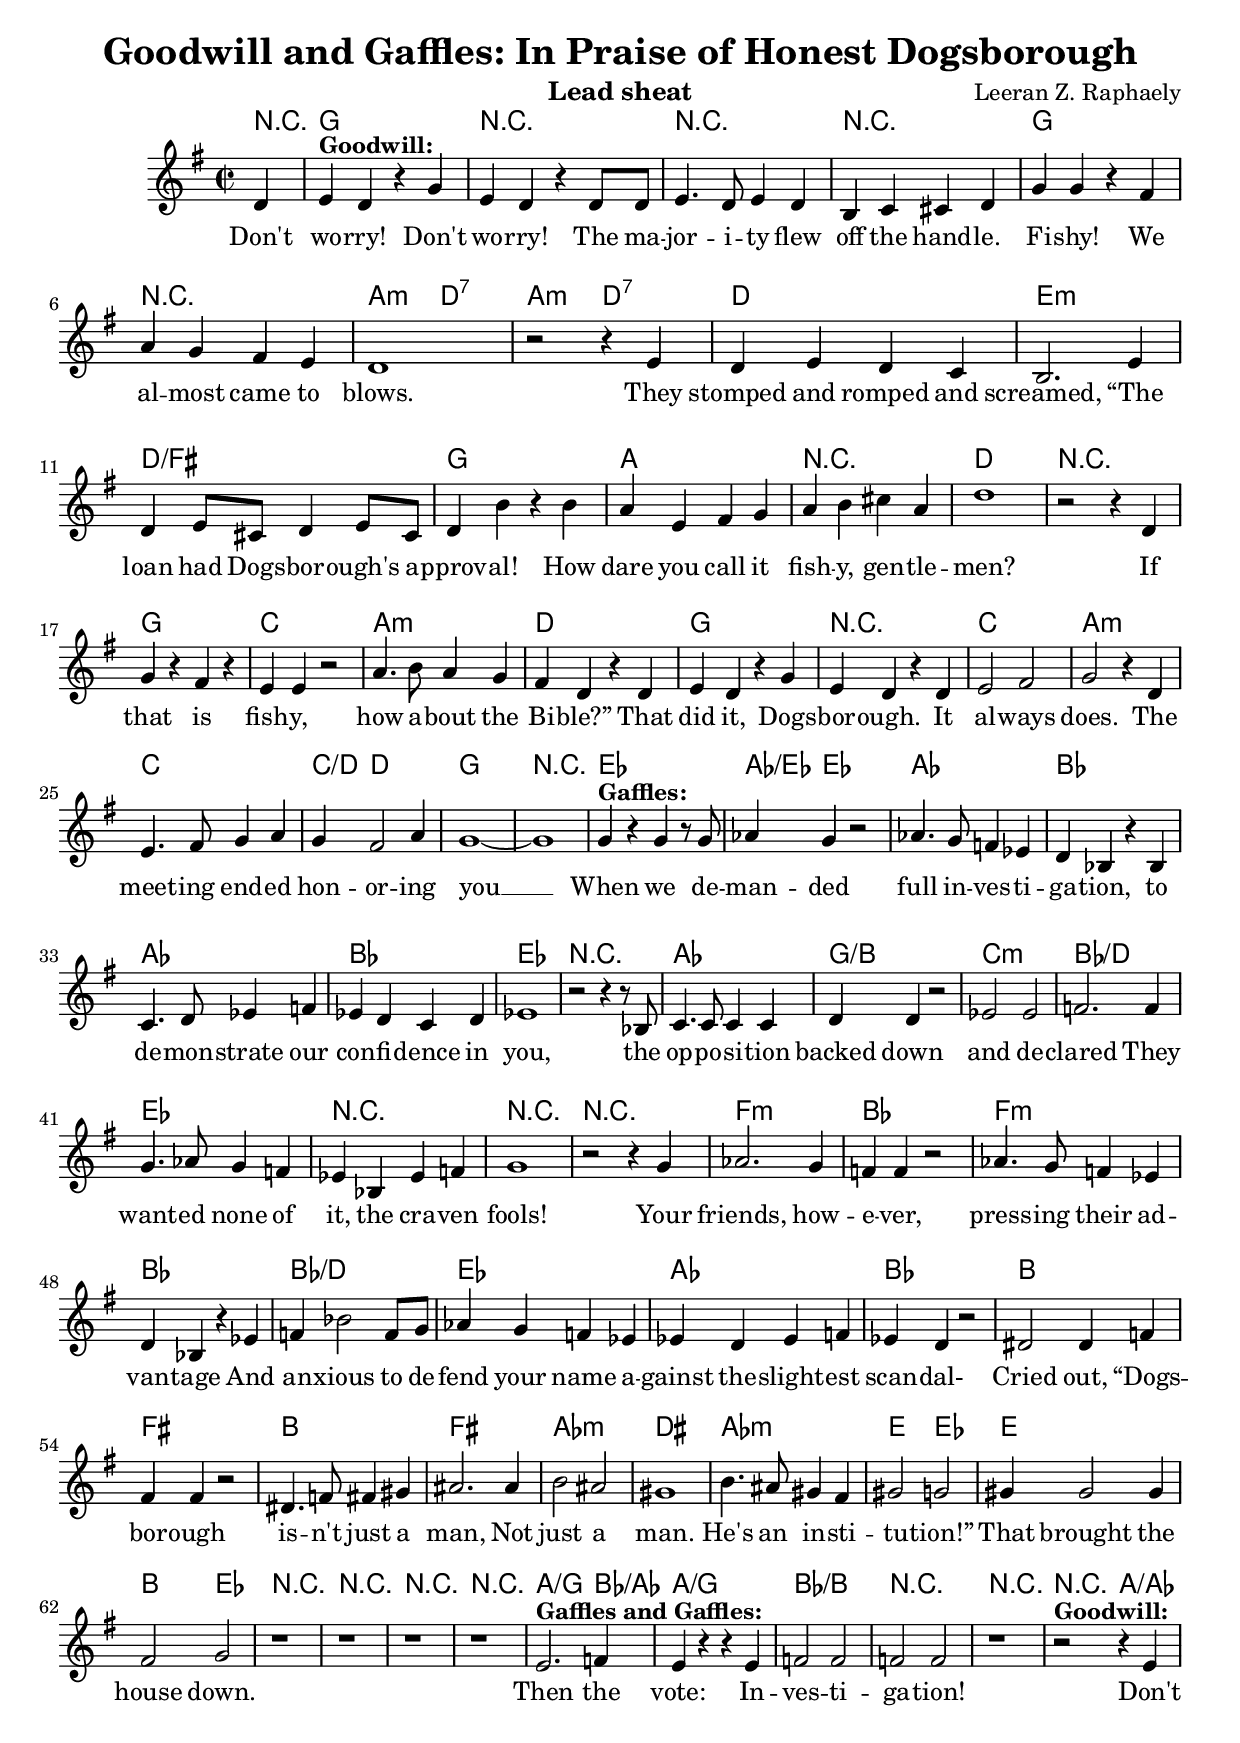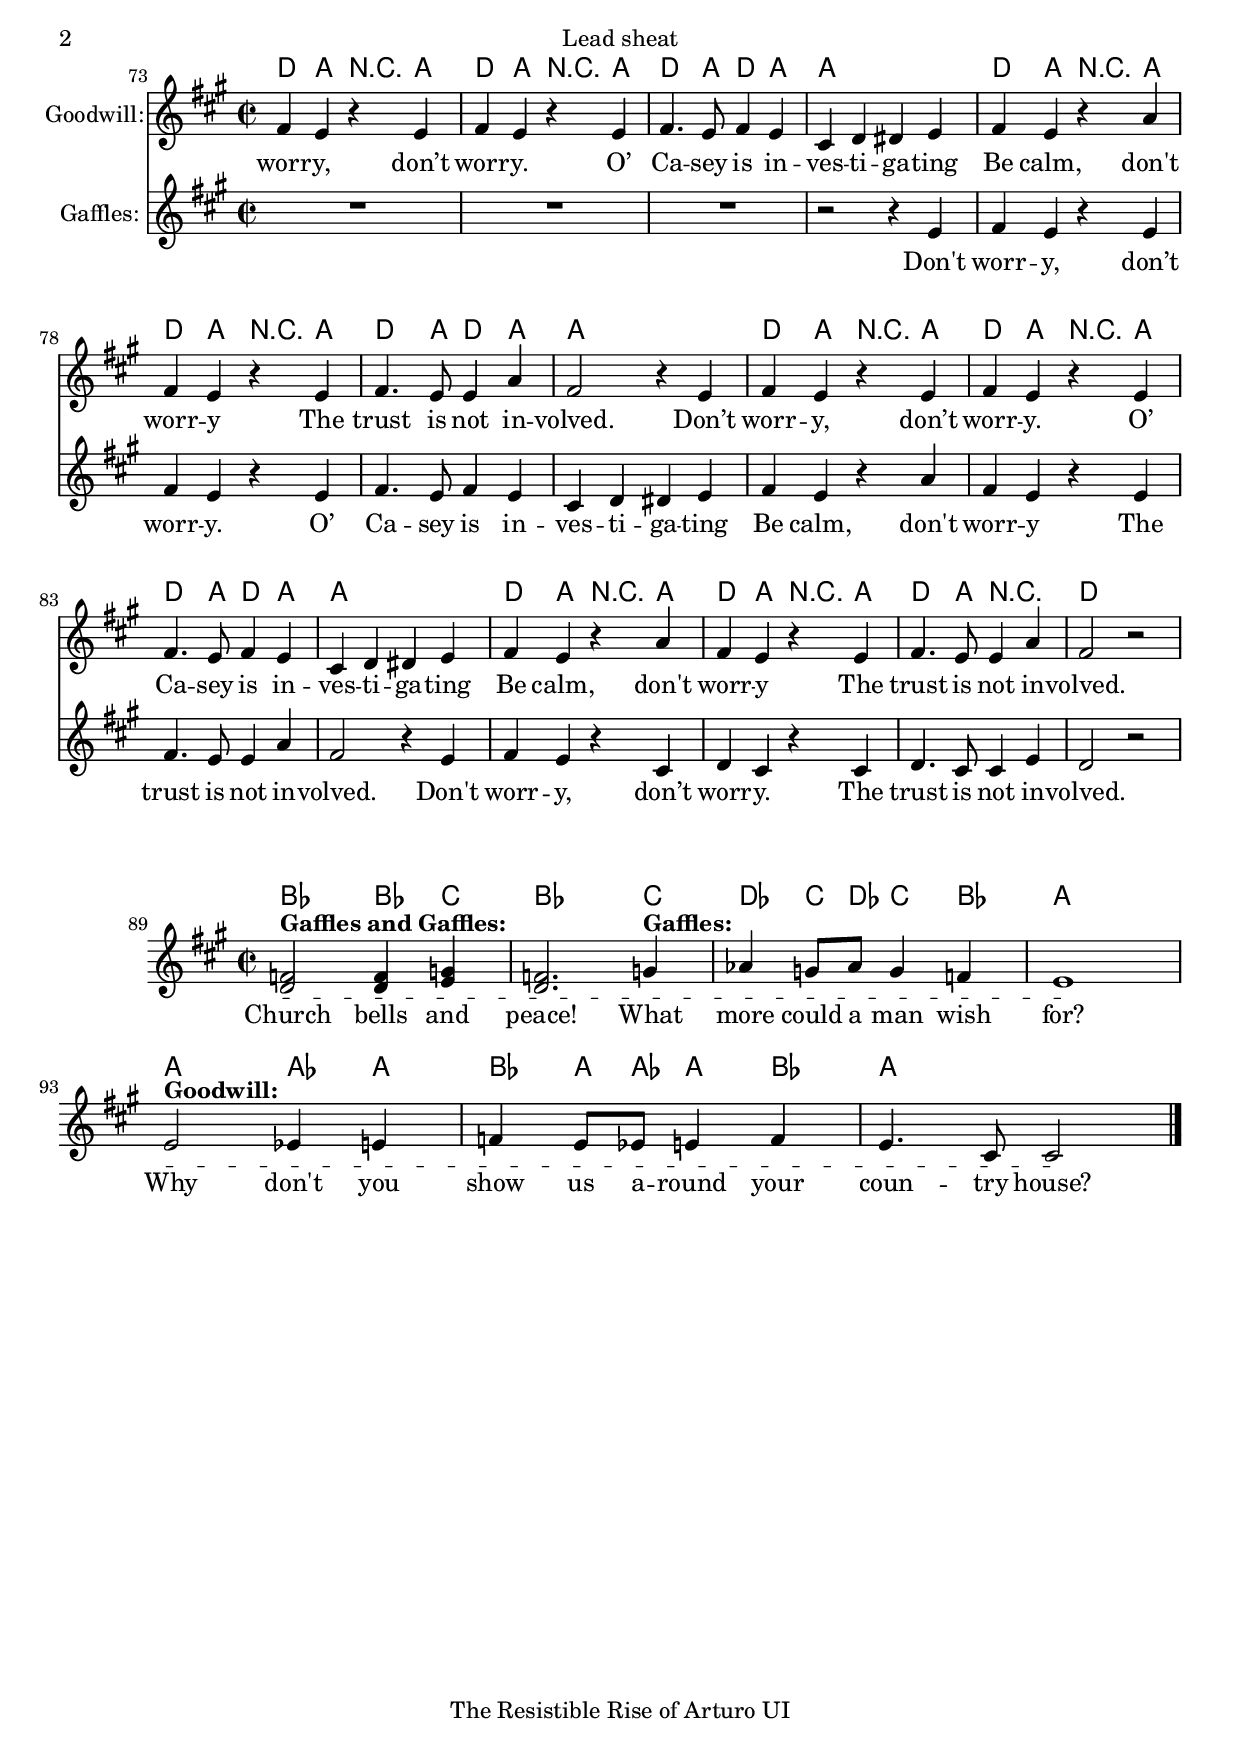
\header {
	title = "Goodwill and Gaffles: In Praise of Honest Dogsborough"
	composer = "Leeran Z. Raphaely"
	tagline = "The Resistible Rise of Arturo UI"
	instrument = "Lead sheat"
}

\paper {
	between-system-padding = #1
	between-system-space = 4\cm
}

\version "2.10.33"

Good = \markup {\bold Goodwill:}
Gaff = \markup {\bold Gaffles:}
Both = \markup {\bold { Gaffles and Gaffles:}}
PedalB = {
	\textSpannerDown
    \override TextSpanner #'edge-text = #'("Pedal B " . "")
}
PedalBb = {
	\textSpannerDown
    \override TextSpanner #'edge-text = #'("Pedal Bb " . "")
}

<<

\chords {
	r4
	g1 r r r
	g r a2:min d:7 a:min d:7
	d1 e:min d/fis g
	a r d r
	g c a:min d
	g r c a:min
	c c4/d d2. g1 r
	
	ees aes4/ees ees2. aes1 bes
	aes bes ees r
	aes g/b c:min bes/d ees r r r
	f:min bes f:min bes bes/d
	ees aes bes

	b fis b fis aes:min dis aes:min
	e2 ees e1 b2 ees
	r1 r r r

	a2./g bes4/aes a1/g
	bes/b r r r2 a/aes
}

\relative c' {
	% \autoBeamOff
	\key g \major
	\override Staff.TimeSignature #'style = #'()
	\time 2/2
	\partial 4 d4          % Don't
	e^\Good d r g          % worry! Don't
	e d r4 d8 d            % worry! The ma
	e4. d8 e4 d            % jority flew
	b c cis d              % off the handle
	g4 g r fis             % Fishy! We
	a g fis e              % almost came to.
	d1                     % blows
	r2 r4 e                % They
	d e d c                % stomped and romped and
	b2. e4                 % screamed. "The
	d  e8 cis d4 e8 cis    % loan had Dogsborough's ap
	d4 b' r b              % proval! How
	a e fis g              % dare you call it
	a b cis a              % fishy gentle-
	d1                     % men?
	r2 r4 d,               % If
	g r fis r              % that is
	e e r2                 % fishy	
	a4. b8 a4 g            % How about the
	fis d r d              % bible. That
	e d r g                % did it. Dogs
	e d r d                % borough. It
	e2 fis                 % always
	g r4 d                 % does. The
	e4. fis8  g4 a         % meeting ended
	g fis2 a4              % honoring
	g1~ g1                 % you

	g4^\Gaff r g r8 g      % When we de-
	aes4 g r2              % manded
	aes4. g8 f4 ees        % full investi
	d4 bes r4 bes          % gation. to
	c4. d8 ees4 f          % demonstrate our
	ees d c d              % confidence in
	ees1 r2 r4 r8 bes      % you. The
	c4. c8 c4 c            % opposition
	d d r2                 % backed down
	ees2 ees               % and de-
	f2. f4                 % clared They
	g4. aes8 g4 f          % wanted none of it
	ees bes ees f          % it the craven
	g1                     % fools
	r2 r4 g                % Your
	aes2. g4               % friends how-
	f4 f r2                % ever
	aes4. g8 f4 ees        % pressing their ad-
	d bes r4 ees           % vantage And
	f4 bes2 f8 g           % anxious to de-
	aes4 g f ees           % fend your name a
	ees d ees f            % gainst the slightest
	ees d r2               % scandal

	dis2 dis4 f            % Cried out Dogs
	fis4 fis r2            % borough
	dis4. f8 fis4 gis      % Isn't just a
	ais2. ais4             % man. Not
	b2 ais2                % just a
	gis1                   % man
	b4. ais8 gis4 fis      % He's an insti
	gis2 g                 % stution
	gis4 gis2 gis4         % That brought the
	fis2 g                 % house down
	
	r1 r r r
	e2.^\Both f4
	e4 r r e
	f2 f f f
	r1 r2^\Good r4 e             % Don't
}
\addlyrics {
	Don't wo -- rry! Don't wo -- rry!
	The ma -- jor -- i -- ty flew off
	the hand -- le. Fi -- shy! We al -- most came to blows.
	They stomped and romped and screamed,
	“The loan had Dogs -- bor -- ough's a -- pprov -- al!
	How dare you call it fish -- y, gen -- tle -- men?
	If that is fish -- y, how a -- bout the Bi -- ble?”
	That did it, Dogs -- bor -- ough. It al -- ways does.
	The meet -- ing end -- ed hon -- or -- ing you __

	When we de -- man -- ded full in -- ves -- ti -- ga -- tion,
	to de -- mon -- strate our con -- fi -- dence in you,
	the op -- po -- si -- tion backed down and de -- clared
	They want -- ed none of it, the cra -- ven fools!
	Your friends, how -- e -- ver, press -- ing their ad -- van -- tage
	And an -- xious to de -- fend your name a -- gainst
	the -- slight -- est scan -- dal-

	Cried out, “Dogs -- bor -- ough is -- n't just a man,
	Not just a man. He's an in -- sti -- tu -- tion!”
	That brought the house down.

	Then the vote: In -- ves -- ti -- ga -- tion! Don't
}
>>

<<

\chords {
	d4 a r a d a r a
	d4. a8 d4 a
	a1
	d4 a r a d a r a
	d4. a8 d4 a a1

	d4 a r a d a r a
	d4. a8 d4 a a1

	d4 a r a d a r a
	d4. a8 r2 d1
}

\relative c' {
	% \autoBeamOff
	<<
		\new Staff {
			\set Score.currentBarNumber = #73

			\set Staff.instrumentName = "Goodwill:"
			\override Staff.TimeSignature #'style = #'()
			\time 2/2
			\key a \major
			fis4 e r e        % worry, don't
			fis e r e         % worry. O'
			fis4. e8 fis4 e   % Casey is in
			cis d dis e       % vestigating
			fis e r a         % Be calm, don't
			fis e r e         % worry, the
			fis4. e8 e4 a     % trust is not in
			fis2 r4 e4        % volved. Don't

			fis4 e r e        % worry, don't
			fis e r e         % worry. O'
			fis4. e8 fis4 e   % Casey is in
			cis d dis e       % vestigating
			fis e r a         % Be calm, don't
			fis e r e         % worry, the
			fis4. e8 e4 a     % trust is not in
			fis2 r            % volved.
		}
		\addlyrics {
			worr -- y, don’t worr -- y.
			O’ Ca -- sey is in -- ves -- ti -- ga -- ting
			Be calm, don't worr -- y
			The trust is not in -- volved. Don’t

			worr -- y, don’t worr -- y.
			O’ Ca -- sey is in -- ves -- ti -- ga -- ting
			Be calm, don't worr -- y
			The trust is not in -- volved.
		}
		\new Staff {
			\set Staff.instrumentName = "Gaffles:"
			\key a \major
			\override Staff.TimeSignature #'style = #'()
			\time 2/2
			\textSpannerDown
  			\override TextSpanner #'edge-text = #'("Pedal Ab " . "")

			R1*3\startTextSpan
			r2 r4 e
			fis4 e r e        % worry, don't
			fis e r e         % worry. O'
			fis4. e8 fis4 e   % Casey is in
			cis d dis e       % vestigating
			fis e r a         % Be calm, don't
			fis e r e         % worry, the
			fis4. e8 e4 a     % trust is not in
			fis2 r4 e4        % volved. Don't

			fis4 e r cis      % worry, don't
			d cis r cis       % worry, the
			d4. cis8 cis4 e   % trust is not in
			d2 r              % volved. Don't
		}
		\addlyrics {
			Don't worr -- y, don’t worr -- y.
			O’ Ca -- sey is in -- ves -- ti -- ga -- ting
			Be calm, don't worr -- y
			The trust is not in -- volved.

			Don't worr -- y, don’t worr -- y.
			The trust is not in -- volved.
		}
	>>
	
}

>>
<<
\chords {
	bes2 bes4 c4
	bes2. c4 des c8 des c4 bes a1

	a2 aes4 a
	bes4 a8 aes a4
	bes a1
}
\relative c' {
	\override Staff.TimeSignature #'style = #'()
	\time 2/2
	\key a \major
	\set Score.currentBarNumber = #89
	\PedalB
	<f d>2\startTextSpan^\Both <f d>4 <g e> 
	<f d>2. g4^\Gaff
	aes g8 aes g4 f
	e1\stopTextSpan
	\PedalBb
	e2\startTextSpan^\Good ees4 e
	f4 e8 ees e4 f
	e4. cis8 cis2\stopTextSpan

	\bar "|."
}

\addlyrics {
	Church bells and peace! What more could a man wish for?
	Why don't you show us a -- round your coun -- try house?
}

>>